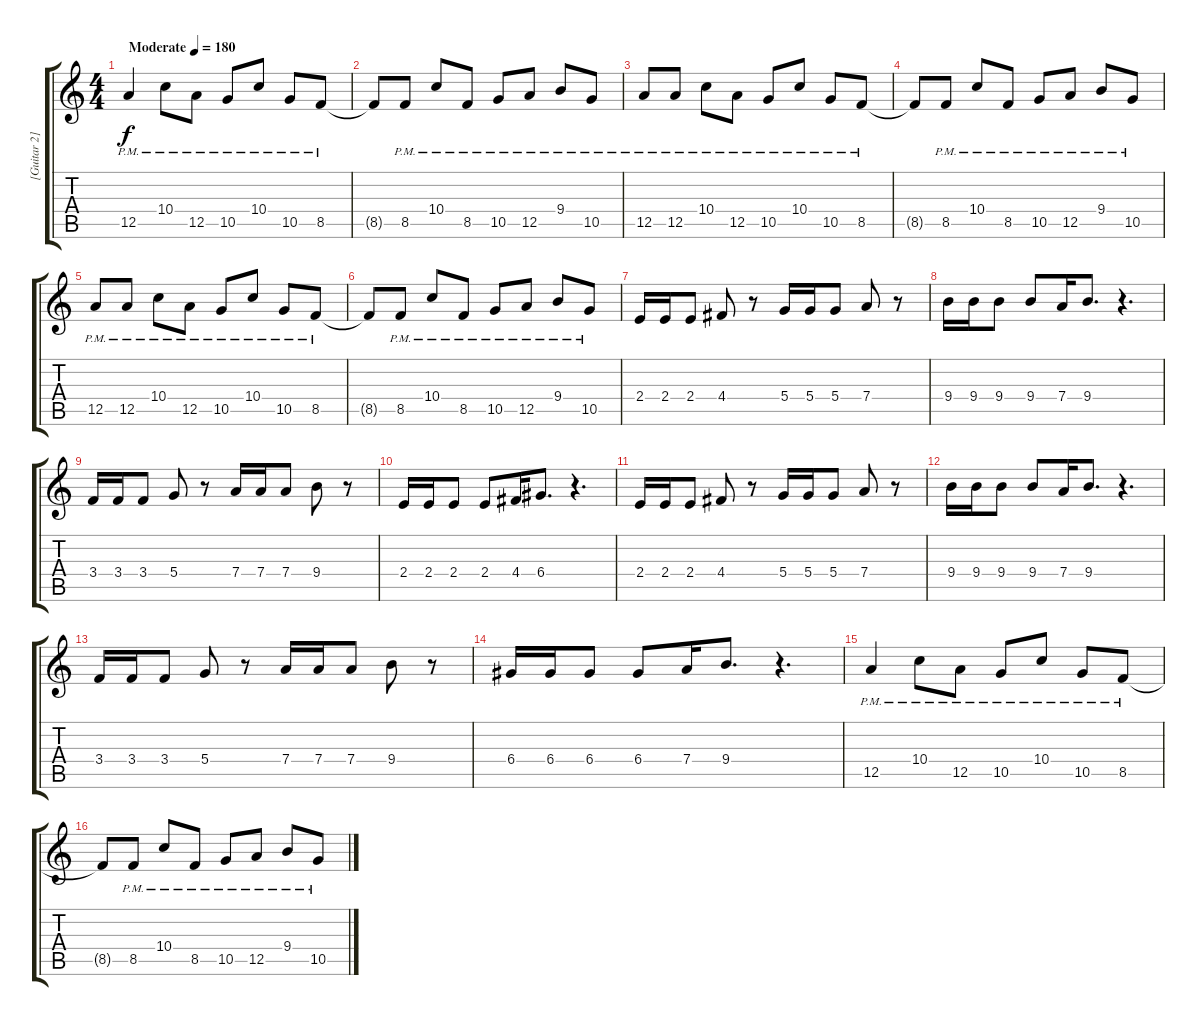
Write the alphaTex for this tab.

\track ("[Guitar 2]" "[Guitar 2]") {instrument distortionguitar}
\staff {score tabs}
\tuning (E4 B3 G3 D3 A2 D2) {hide}
\ts (4 4)
\tempo (180 "Moderate")
\clef g2
\ks c
12.5{pm}.4{dy f instrument distortionguitar} 10.4{pm}.8 12.5{pm}.8 10.5{pm}.8 10.4{pm}.8 10.5{pm}.8 8.5{pm}.8 |
8.5{t}.8 8.5{pm}.8 10.4{pm}.8 8.5{pm}.8 10.5{pm}.8 12.5{pm}.8 9.4{pm}.8 10.5{pm}.8 |
12.5{pm}.8 12.5{pm}.8 10.4{pm}.8 12.5{pm}.8 10.5{pm}.8 10.4{pm}.8 10.5{pm}.8 8.5{pm}.8 |
8.5{t}.8 8.5{pm}.8 10.4{pm}.8 8.5{pm}.8 10.5{pm}.8 12.5{pm}.8 9.4{pm}.8 10.5{pm}.8 |
12.5{pm}.8 12.5{pm}.8 10.4{pm}.8 12.5{pm}.8 10.5{pm}.8 10.4{pm}.8 10.5{pm}.8 8.5{pm}.8 |
8.5{t}.8 8.5{pm}.8 10.4{pm}.8 8.5{pm}.8 10.5{pm}.8 12.5{pm}.8 9.4{pm}.8 10.5{pm}.8 |
2.4.16 2.4.16 2.4.8 4.4.8 r.8 5.4.16 5.4.16 5.4.8 7.4.8 r.8 |
9.4.16 9.4.16 9.4.8 9.4.8 7.4.16 9.4.8{d} r.4{d} |
3.4.16 3.4.16 3.4.8 5.4.8 r.8 7.4.16 7.4.16 7.4.8 9.4.8 r.8 |
2.4.16 2.4.16 2.4.8 2.4.8 4.4.16 6.4.8{d} r.4{d} |
2.4.16 2.4.16 2.4.8 4.4.8 r.8 5.4.16 5.4.16 5.4.8 7.4.8 r.8 |
9.4.16 9.4.16 9.4.8 9.4.8 7.4.16 9.4.8{d} r.4{d} |
3.4.16 3.4.16 3.4.8 5.4.8 r.8 7.4.16 7.4.16 7.4.8 9.4.8 r.8 |
6.4.16 6.4.16 6.4.8 6.4.8 7.4.16 9.4.8{d} r.4{d} |
12.5{pm}.4 10.4{pm}.8 12.5{pm}.8 10.5{pm}.8 10.4{pm}.8 10.5{pm}.8 8.5{pm}.8 |
8.5{t}.8 8.5{pm}.8 10.4{pm}.8 8.5{pm}.8 10.5{pm}.8 12.5{pm}.8 9.4{pm}.8 10.5{pm}.8
